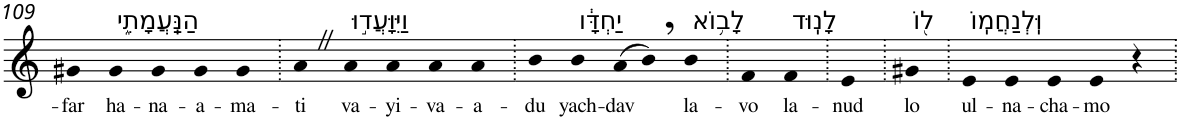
**kern	**text
*part1	*part1
*staff1	*staff1
*I"Piano	*
*I'Pno	*
!!LO:PB:g=z
*clefG2	*
*k[]	*
=109	=109
!	!LO:LY:b
4g#X	-far
!LO:TX:a:t=הַנַּֽעֲמָתִ֑י	!
!	!LO:LY:b
4g#	ha-
!	!LO:LY:b
4g#	-na-
!	!LO:LY:b
4g#	-a-
!	!LO:LY:b
4g#	-ma-
=110.	=110.
!	!LO:LY:b
4aZ	-ti
!LO:TX:a:t=וַיִּוָּעֲד֣וּ	!
!	!LO:LY:b
4a	va-
!	!LO:LY:b
4a	-yi-
!	!LO:LY:b
4a	-va-
!	!LO:LY:b
4a	-a-
=111.	=111.
!	!LO:LY:b
4b	-du
!LO:TX:a:t=יַחְדָּ֔ו	!
!	!LO:LY:b
4b	yach-
!	!LO:LY:b
(8a	-dav
8b,)	.
!LO:TX:a:t=לָב֥וֹא	!
!	!LO:LY:b
4b	la-
=112.	=112.
!	!LO:LY:b
4f	-vo
!LO:TX:a:t=לָנֽוּד	!
!	!LO:LY:b
4f	la-
=113.	=113.
!	!LO:LY:b
4e	-nud
=114.	=114.
!LO:TX:a:t=ל֖וֹ	!
!	!LO:LY:b
4g#X	lo
=115.	=115.
!LO:TX:a:t=וּֽלְנַחֲמֽוֹ	!
!	!LO:LY:b
4e	ul-
!	!LO:LY:b
4e	-na-
!	!LO:LY:b
4e	-cha-
!	!LO:LY:b
4e	-mo
4r	.
=.	=.
*-	*-
